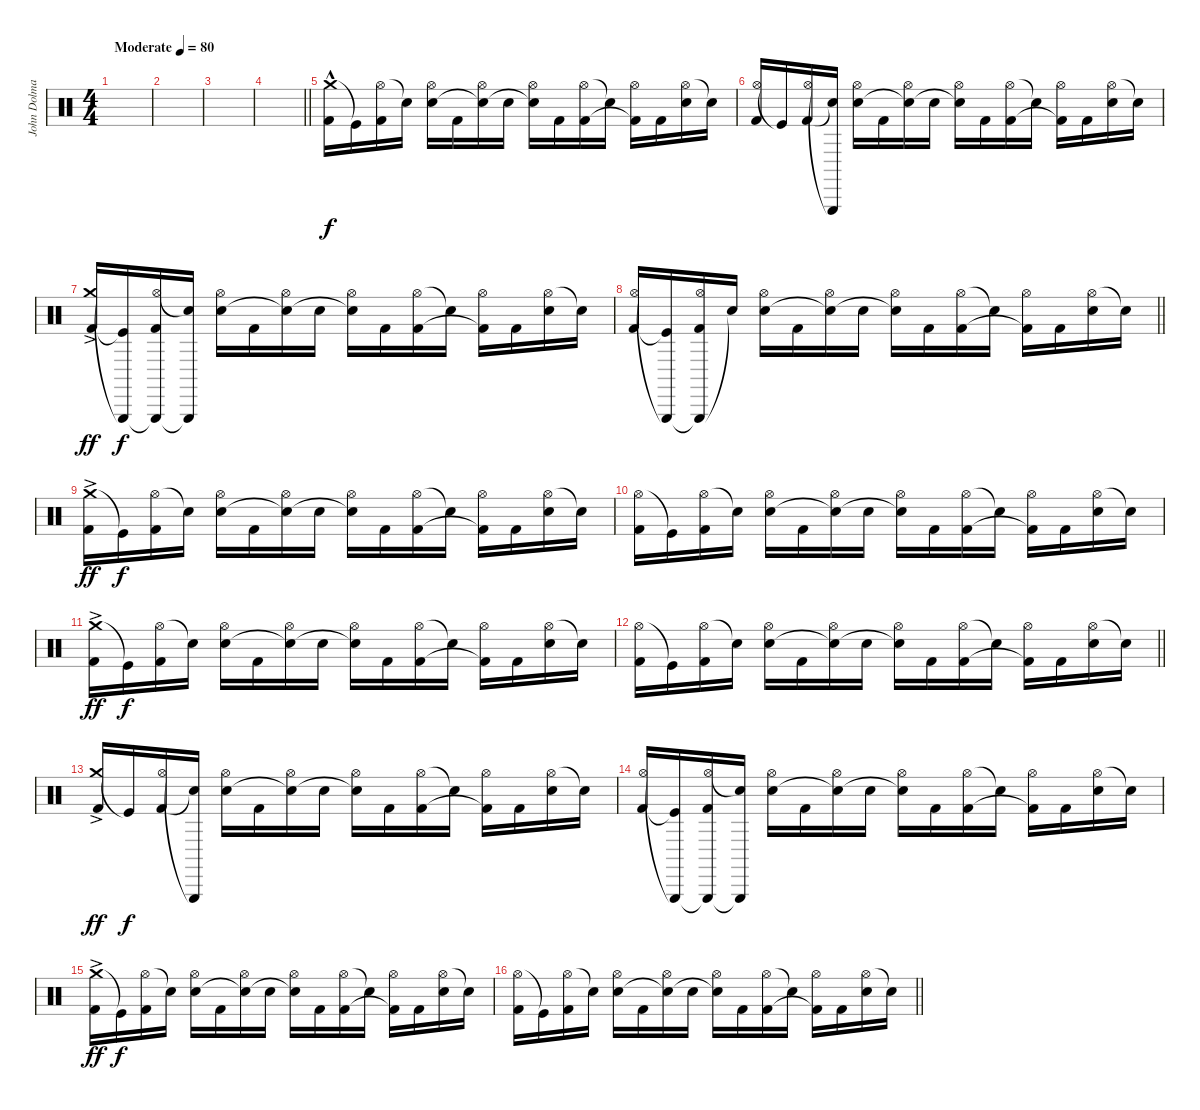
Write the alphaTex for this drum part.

\track ("John Dolmayan" "John Dolma") {instrument percussion}
\staff {score}
\articulation defaults
\ts (4 4)
\tempo (80 "Moderate")
\clef neutral
\ks c
|
|
|
\barLineRight lightlight
|
("Crash medium (hit)"{hac} "Kick (hit) 2"{hac}).16{volume 16} "Kick (hit)"{t}.16{dy f} ("Hi-Hat (open)" "Kick (hit) 2").16 "Snare (hit)"{t}.16 ("Hi-Hat (open)" "Electric Snare (hit)").16 "Kick (hit) 2".16 ("Hi-Hat (open)" "Snare (hit)"{t}).16 "Electric Snare (hit)".16 ("Hi-Hat (open)" "Snare (hit)"{t}).16 "Kick (hit) 2".16 ("Hi-Hat (open)" "Kick (hit) 2").16 "Snare (hit)"{t}.16 ("Hi-Hat (open)" "Kick (hit) 2"{t}).16 "Kick (hit) 2".16 ("Hi-Hat (open)" "Electric Snare (hit)").16 "Snare (hit)"{t}.16 |
("Hi-Hat (open)" "Kick (hit) 2").16 "Kick (hit)"{t}.16 ("Hi-Hat (open)" "Kick (hit) 2").16 ("Triangle (hit)"{t} "Snare (hit)"{t}).16 ("Hi-Hat (open)" "Electric Snare (hit)").16 "Kick (hit) 2".16 ("Hi-Hat (open)" "Snare (hit)"{t}).16 "Electric Snare (hit)".16 ("Hi-Hat (open)" "Snare (hit)"{t}).16 "Kick (hit) 2".16 ("Hi-Hat (open)" "Kick (hit) 2").16 "Snare (hit)"{t}.16 ("Hi-Hat (open)" "Kick (hit) 2"{t}).16 "Kick (hit) 2".16 ("Hi-Hat (open)" "Electric Snare (hit)").16 "Snare (hit)"{t}.16 |
("Crash medium (hit)"{ac} "Kick (hit) 2").16{dy ff} ("Triangle (hit)"{t} "Kick (hit)"{t}).16{dy f} ("Triangle (hit)"{t} "Hi-Hat (open)" "Kick (hit) 2").16 ("Triangle (hit)"{t} "Snare (hit)"{t}).16 ("Hi-Hat (open)" "Electric Snare (hit)").16 "Kick (hit) 2".16 ("Hi-Hat (open)" "Snare (hit)"{t}).16 "Electric Snare (hit)".16 ("Hi-Hat (open)" "Snare (hit)"{t}).16 "Kick (hit) 2".16 ("Hi-Hat (open)" "Kick (hit) 2").16 "Snare (hit)"{t}.16 ("Hi-Hat (open)" "Kick (hit) 2"{t}).16 "Kick (hit) 2".16 ("Hi-Hat (open)" "Electric Snare (hit)").16 "Snare (hit)"{t}.16 |
\barLineRight lightlight
("Hi-Hat (open)" "Kick (hit) 2").16 ("Triangle (hit)"{t} "Kick (hit)"{t}).16 ("Triangle (hit)"{t} "Hi-Hat (open)" "Kick (hit) 2").16 "Snare (hit)"{t}.16 ("Hi-Hat (open)" "Electric Snare (hit)").16 "Kick (hit) 2".16 ("Hi-Hat (open)" "Snare (hit)"{t}).16 "Electric Snare (hit)".16 ("Hi-Hat (open)" "Snare (hit)"{t}).16 "Kick (hit) 2".16 ("Hi-Hat (open)" "Kick (hit) 2").16 "Snare (hit)"{t}.16 ("Hi-Hat (open)" "Kick (hit) 2"{t}).16 "Kick (hit) 2".16 ("Hi-Hat (open)" "Electric Snare (hit)").16 "Snare (hit)"{t}.16 |
("Crash medium (hit)"{ac} "Kick (hit) 2").16{dy ff} "Kick (hit)"{t}.16{dy f} ("Hi-Hat (open)" "Kick (hit) 2").16 "Snare (hit)"{t}.16 ("Hi-Hat (open)" "Electric Snare (hit)").16 "Kick (hit) 2".16 ("Hi-Hat (open)" "Snare (hit)"{t}).16 "Electric Snare (hit)".16 ("Hi-Hat (open)" "Snare (hit)"{t}).16 "Kick (hit) 2".16 ("Hi-Hat (open)" "Kick (hit) 2").16 "Snare (hit)"{t}.16 ("Hi-Hat (open)" "Kick (hit) 2"{t}).16 "Kick (hit) 2".16 ("Hi-Hat (open)" "Electric Snare (hit)").16 "Snare (hit)"{t}.16 |
("Hi-Hat (open)" "Kick (hit) 2").16 "Kick (hit)"{t}.16 ("Hi-Hat (open)" "Kick (hit) 2").16 "Snare (hit)"{t}.16 ("Hi-Hat (open)" "Electric Snare (hit)").16 "Kick (hit) 2".16 ("Hi-Hat (open)" "Snare (hit)"{t}).16 "Electric Snare (hit)".16 ("Hi-Hat (open)" "Snare (hit)"{t}).16 "Kick (hit) 2".16 ("Hi-Hat (open)" "Kick (hit) 2").16 "Snare (hit)"{t}.16 ("Hi-Hat (open)" "Kick (hit) 2"{t}).16 "Kick (hit) 2".16 ("Hi-Hat (open)" "Electric Snare (hit)").16 "Snare (hit)"{t}.16 |
("Crash medium (hit)"{ac} "Kick (hit) 2").16{dy ff} "Kick (hit)"{t}.16{dy f} ("Hi-Hat (open)" "Kick (hit) 2").16 "Snare (hit)"{t}.16 ("Hi-Hat (open)" "Electric Snare (hit)").16 "Kick (hit) 2".16 ("Hi-Hat (open)" "Snare (hit)"{t}).16 "Electric Snare (hit)".16 ("Hi-Hat (open)" "Snare (hit)"{t}).16 "Kick (hit) 2".16 ("Hi-Hat (open)" "Kick (hit) 2").16 "Snare (hit)"{t}.16 ("Hi-Hat (open)" "Kick (hit) 2"{t}).16 "Kick (hit) 2".16 ("Hi-Hat (open)" "Electric Snare (hit)").16 "Snare (hit)"{t}.16 |
\barLineRight lightlight
("Hi-Hat (open)" "Kick (hit) 2").16 "Kick (hit)"{t}.16 ("Hi-Hat (open)" "Kick (hit) 2").16 "Snare (hit)"{t}.16 ("Hi-Hat (open)" "Electric Snare (hit)").16 "Kick (hit) 2".16 ("Hi-Hat (open)" "Snare (hit)"{t}).16 "Electric Snare (hit)".16 ("Hi-Hat (open)" "Snare (hit)"{t}).16 "Kick (hit) 2".16 ("Hi-Hat (open)" "Kick (hit) 2").16 "Snare (hit)"{t}.16 ("Hi-Hat (open)" "Kick (hit) 2"{t}).16 "Kick (hit) 2".16 ("Hi-Hat (open)" "Electric Snare (hit)").16 "Snare (hit)"{t}.16 |
("Crash medium (hit)"{ac} "Kick (hit) 2").16{dy ff} "Kick (hit)"{t}.16{dy f} ("Hi-Hat (open)" "Kick (hit) 2").16 ("Triangle (hit)"{t} "Snare (hit)"{t}).16 ("Hi-Hat (open)" "Electric Snare (hit)").16 "Kick (hit) 2".16 ("Hi-Hat (open)" "Snare (hit)"{t}).16 "Electric Snare (hit)".16 ("Hi-Hat (open)" "Snare (hit)"{t}).16 "Kick (hit) 2".16 ("Hi-Hat (open)" "Kick (hit) 2").16 "Snare (hit)"{t}.16 ("Hi-Hat (open)" "Kick (hit) 2"{t}).16 "Kick (hit) 2".16 ("Hi-Hat (open)" "Electric Snare (hit)").16 "Snare (hit)"{t}.16 |
("Hi-Hat (open)" "Kick (hit) 2").16 ("Triangle (hit)"{t} "Kick (hit)"{t}).16 ("Triangle (hit)"{t} "Hi-Hat (open)" "Kick (hit) 2").16 ("Triangle (hit)"{t} "Snare (hit)"{t}).16 ("Hi-Hat (open)" "Electric Snare (hit)").16 "Kick (hit) 2".16 ("Hi-Hat (open)" "Snare (hit)"{t}).16 "Electric Snare (hit)".16 ("Hi-Hat (open)" "Snare (hit)"{t}).16 "Kick (hit) 2".16 ("Hi-Hat (open)" "Kick (hit) 2").16 "Snare (hit)"{t}.16 ("Hi-Hat (open)" "Kick (hit) 2"{t}).16 "Kick (hit) 2".16 ("Hi-Hat (open)" "Electric Snare (hit)").16 "Snare (hit)"{t}.16 |
("Crash medium (hit)"{ac} "Kick (hit) 2").16{dy ff} "Kick (hit)"{t}.16{dy f} ("Hi-Hat (open)" "Kick (hit) 2").16 "Snare (hit)"{t}.16 ("Hi-Hat (open)" "Electric Snare (hit)").16 "Kick (hit) 2".16 ("Hi-Hat (open)" "Snare (hit)"{t}).16 "Electric Snare (hit)".16 ("Hi-Hat (open)" "Snare (hit)"{t}).16 "Kick (hit) 2".16 ("Hi-Hat (open)" "Kick (hit) 2").16 "Snare (hit)"{t}.16 ("Hi-Hat (open)" "Kick (hit) 2"{t}).16 "Kick (hit) 2".16 ("Hi-Hat (open)" "Electric Snare (hit)").16 "Snare (hit)"{t}.16 |
\barLineRight lightlight
("Hi-Hat (open)" "Kick (hit) 2").16 "Kick (hit)"{t}.16 ("Hi-Hat (open)" "Kick (hit) 2").16 "Snare (hit)"{t}.16 ("Hi-Hat (open)" "Electric Snare (hit)").16 "Kick (hit) 2".16 ("Hi-Hat (open)" "Snare (hit)"{t}).16 "Electric Snare (hit)".16 ("Hi-Hat (open)" "Snare (hit)"{t}).16 "Kick (hit) 2".16 ("Hi-Hat (open)" "Kick (hit) 2").16 "Snare (hit)"{t}.16 ("Hi-Hat (open)" "Kick (hit) 2"{t}).16 "Kick (hit) 2".16 ("Hi-Hat (open)" "Electric Snare (hit)").16 "Snare (hit)"{t}.16
